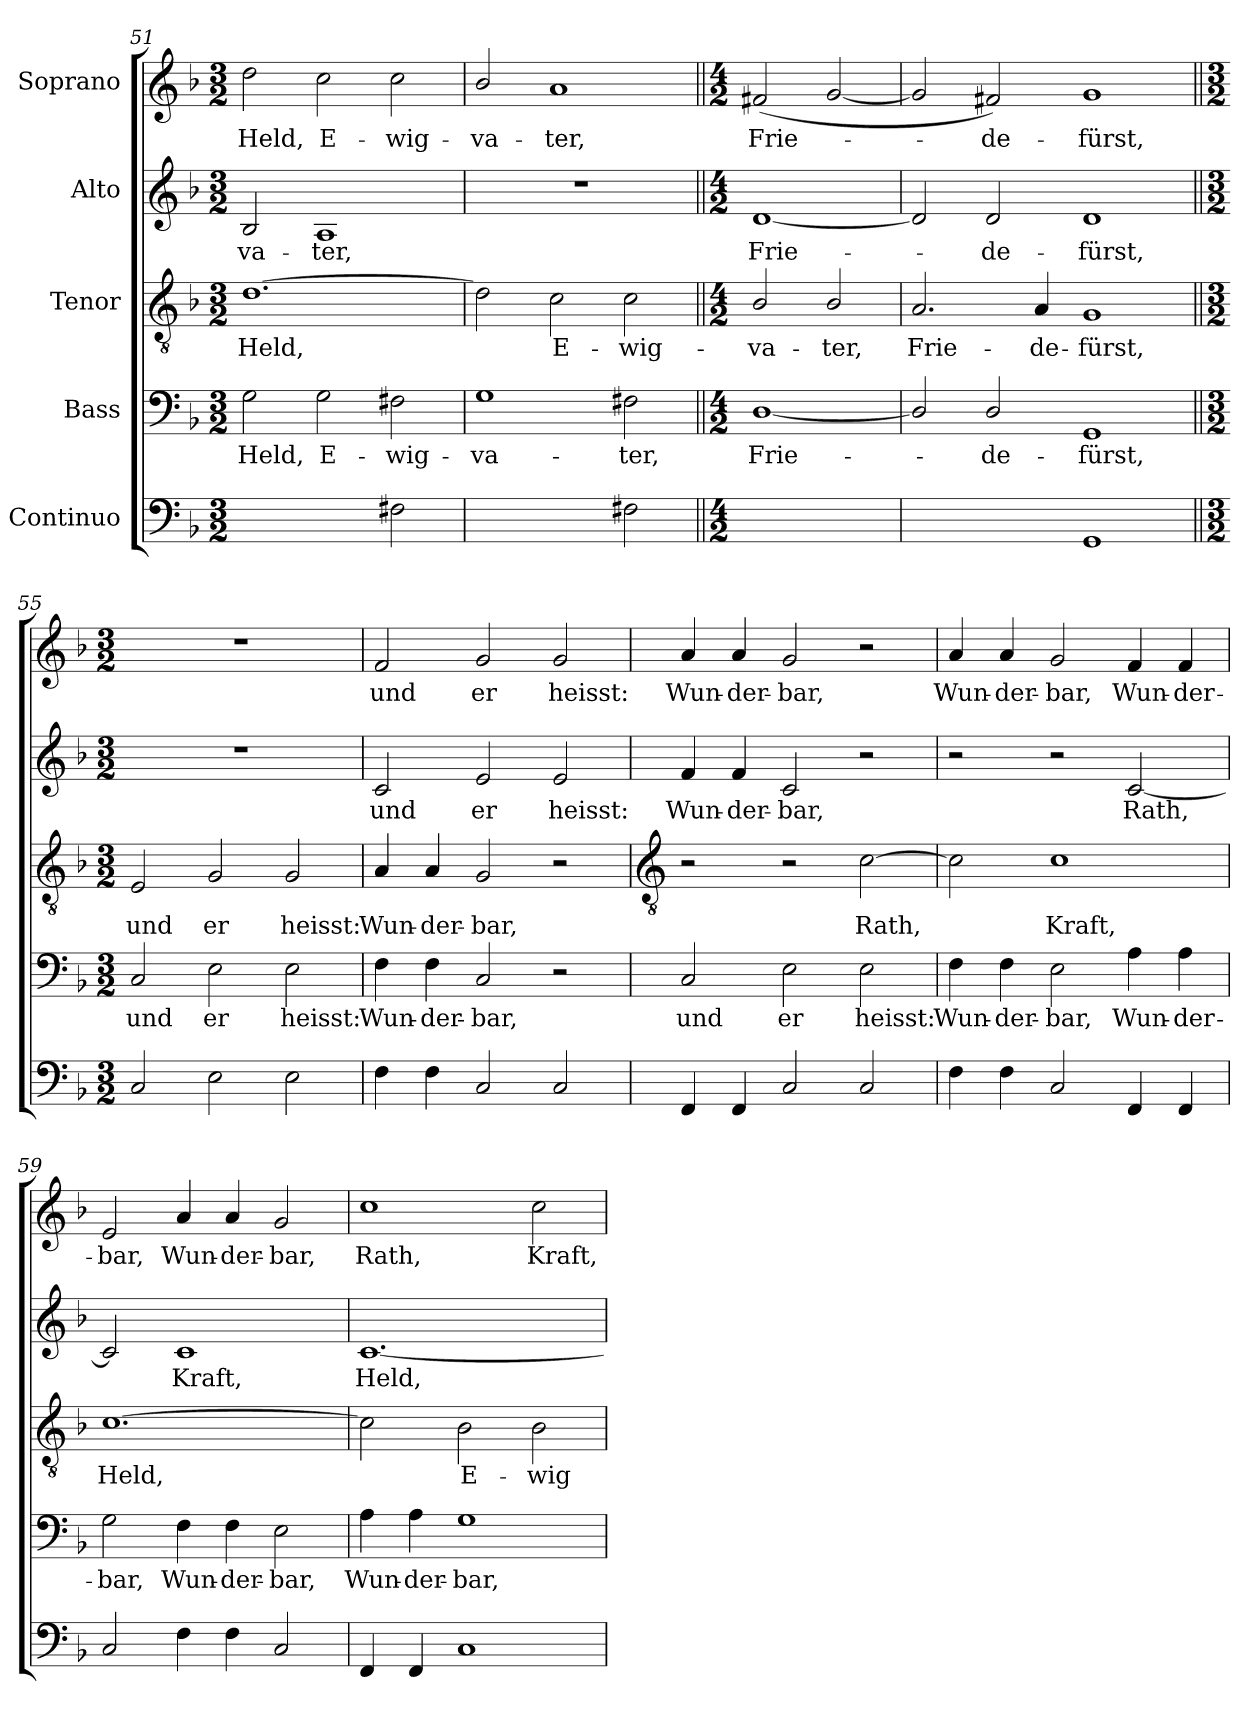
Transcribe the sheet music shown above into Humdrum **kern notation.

**kern	**text	**text	**kern	**text	**kern	**text	**kern	**text	**kern	**text
*part5	*part5	*part5	*part4	*part4	*part3	*part3	*part2	*part2	*part1	*part1
*staff5	*staff5	*staff5	*staff4	*staff4	*staff3	*staff3	*staff2	*staff2	*staff1	*staff1
*I"Continuo	*	*	*I"Bass	*	*I"Tenor	*	*I"Alto	*	*I"Soprano	*
!!LO:LB:g=z
*clefF4	*	*	*clefF4	*	*clefGv2	*	*clefG2	*	*clefG2	*
*k[b-]	*	*	*k[b-]	*	*k[b-]	*	*k[b-]	*	*k[b-]	*
*F:	*	*	*F:	*	*F:	*	*F:	*	*F:	*
*M3/2	*	*	*M3/2	*	*M3/2	*	*M3/2	*	*M3/2	*
=51	=51	=51	=51	=51	=51	=51	=51	=51	=51	=51
!	!LO:LY:b	!	!	!LO:LY:b	!	!LO:LY:b	!	!LO:LY:b	!	!LO:LY:b
[2Gyy	3	.	2G	Held,	[1.d	Held,	2B-	-va-	2dd	Held,
!	!LO:LY:b	!	!	!LO:LY:b	!	!	!	!LO:LY:b	!	!LO:LY:b
2Gyy]	2	.	2G	E-	.	.	1A	-ter,	2cc	E-
!	!	!	!	!LO:LY:b	!	!	!	!	!	!LO:LY:b
2F#X	.	.	2F#X	-wig-	.	.	.	.	2cc	-wig-
=52	=52	=52	=52	=52	=52	=52	=52	=52	=52	=52
!	!LO:LY:b	!	!	!LO:LY:b	!	!	!LO:N:vis=1	!	!	!LO:LY:b
[2Gyy	3	.	1G	-va-	2d]	.	1.r	.	2b-/	-va-
!	!LO:LY:b	!	!	!	!	!LO:LY:b	!	!	!	!LO:LY:b
2Gyy]	2	.	.	.	2c	E-	.	.	1a	-ter,
!	!	!	!	!LO:LY:b	!	!LO:LY:b	!	!	!	!
2F#X	.	.	2F#X	-ter,	2c	-wig-	.	.	.	.
=53||	=53||	=53||	=53||	=53||	=53||	=53||	=53||	=53||	=53||	=53||
*M4/2	*	*	*M4/2	*	*M4/2	*	*M4/2	*	*M4/2	*
!	!LO:LY:b	!	!	!LO:LY:b	!	!LO:LY:b	!	!LO:LY:b	!	!LO:LY:b
[2Dyy	6	.	[1D/	Frie-	2B-/	-va-	[1d	Frie-	(<2f#X	Frie-
!	!LO:LY:b	!LO:LY:b	!	!	!	!LO:LY:b	!	!	!	!
2Dyy_	6	4	.	.	2B-/	-ter,	.	.	[2g	.
=54	=54	=54	=54	=54	=54	=54	=54	=54	=54	=54
!	!	!LO:LY:b	!	!	!	!LO:LY:b	!	!	!	!
2Dyy_	.	4	2D/]	.	2.A	Frie-	2d]	.	2g]	.
!	!	!	!	!LO:LY:b	!	!	!	!LO:LY:b	!	!LO:LY:b
2Dyy]	.	.	2D/	de-	.	.	2d	de-	2f#X)	de-
!	!	!	!	!	!	!LO:LY:b	!	!	!	!
.	.	.	.	.	4A	-de-	.	.	.	.
!	!	!	!	!LO:LY:b	!	!LO:LY:b	!	!LO:LY:b	!	!LO:LY:b
1GG	.	.	1GG	-fürst,	1G	-fürst,	1d	-fürst,	1g	-fürst,
=55||	=55||	=55||	=55||	=55||	=55||	=55||	=55||	=55||	=55||	=55||
*M3/2	*	*	*M3/2	*	*M3/2	*	*M3/2	*	*M3/2	*
!	!	!	!	!LO:LY:b	!	!LO:LY:b	!LO:N:vis=1	!	!LO:N:vis=1	!
2C	.	.	2C	und	2E	und	1.r	.	1.r	.
!	!	!	!	!LO:LY:b	!	!LO:LY:b	!	!	!	!
2E	.	.	2E	er	2G	er	.	.	.	.
!	!	!	!	!LO:LY:b	!	!LO:LY:b	!	!	!	!
2E	.	.	2E	heisst:	2G	heisst:	.	.	.	.
=56	=56	=56	=56	=56	=56	=56	=56	=56	=56	=56
!	!	!	!	!LO:LY:b	!	!LO:LY:b	!	!LO:LY:b	!	!LO:LY:b
4F	.	.	4F	Wun-	4A	Wun-	2c	und	2f	und
!	!	!	!	!LO:LY:b	!	!LO:LY:b	!	!	!	!
4F	.	.	4F	-der-	4A	-der-	.	.	.	.
!	!	!	!	!LO:LY:b	!	!LO:LY:b	!	!LO:LY:b	!	!LO:LY:b
2C	.	.	2C	-bar,	2G	-bar,	2e	er	2g	er
!	!	!	!	!	!	!	!	!LO:LY:b	!	!LO:LY:b
2C	.	.	2r	.	2r	.	2e	heisst:	2g	heisst:
!!LO:LB:g=z
=57	=57	=57	=57	=57	=57	=57	=57	=57	=57	=57
*	*	*	*	*	*clefGv2	*	*	*	*	*
!	!	!	!	!LO:LY:b	!	!	!	!LO:LY:b	!	!LO:LY:b
4FF	.	.	2C	und	2r	.	4f	Wun-	4a	Wun-
!	!	!	!	!	!	!	!	!LO:LY:b	!	!LO:LY:b
4FF	.	.	.	.	.	.	4f	-der-	4a	-der-
!	!	!	!	!LO:LY:b	!	!	!	!LO:LY:b	!	!LO:LY:b
2C	.	.	2E	er	2r	.	2c	-bar,	2g	-bar,
!	!	!	!	!LO:LY:b	!	!LO:LY:b	!	!	!	!
2C	.	.	2E	heisst:	[2c	Rath,	2r	.	2r	.
=58	=58	=58	=58	=58	=58	=58	=58	=58	=58	=58
!	!	!	!	!LO:LY:b	!	!	!	!	!	!LO:LY:b
4F	.	.	4F	Wun-	2c]	.	2r	.	4a	Wun-
!	!	!	!	!LO:LY:b	!	!	!	!	!	!LO:LY:b
4F	.	.	4F	-der-	.	.	.	.	4a	-der-
!	!	!	!	!LO:LY:b	!	!LO:LY:b	!	!	!	!LO:LY:b
2C	.	.	2E	-bar,	1c	Kraft,	2r	.	2g	-bar,
!	!	!	!	!LO:LY:b	!	!	!	!LO:LY:b	!	!LO:LY:b
4FF	.	.	4A	Wun-	.	.	[2c	Rath,	4f	Wun-
!	!	!	!	!LO:LY:b	!	!	!	!	!	!LO:LY:b
4FF	.	.	4A	-der-	.	.	.	.	4f	-der-
=59	=59	=59	=59	=59	=59	=59	=59	=59	=59	=59
!	!	!	!	!LO:LY:b	!	!LO:LY:b	!	!	!	!LO:LY:b
2C	.	.	2G	-bar,	[1.c	Held,	2c]	.	2e	-bar,
!	!	!	!	!LO:LY:b	!	!	!	!LO:LY:b	!	!LO:LY:b
4F	.	.	4F	Wun-	.	.	1c	Kraft,	4a	Wun-
!	!	!	!	!LO:LY:b	!	!	!	!	!	!LO:LY:b
4F	.	.	4F	-der-	.	.	.	.	4a	-der-
!	!	!	!	!LO:LY:b	!	!	!	!	!	!LO:LY:b
2C	.	.	2E	-bar,	.	.	.	.	2g	-bar,
=60	=60	=60	=60	=60	=60	=60	=60	=60	=60	=60
!	!	!	!	!LO:LY:b	!	!	!	!LO:LY:b	!	!LO:LY:b
4FF	.	.	4A	Wun-	2c]	.	[1.c	Held,	1cc	Rath,
!	!	!	!	!LO:LY:b	!	!	!	!	!	!
4FF	.	.	4A	-der-	.	.	.	.	.	.
!	!	!	!	!LO:LY:b	!	!LO:LY:b	!	!	!	!
1C	.	.	1G	-bar,	2B-	E-	.	.	.	.
!	!	!	!	!	!	!LO:LY:b	!	!	!	!LO:LY:b
.	.	.	.	.	2B-	-wig-	.	.	2cc	Kraft,
=	=	=	=	=	=	=	=	=	=	=
*-	*-	*-	*-	*-	*-	*-	*-	*-	*-	*-
